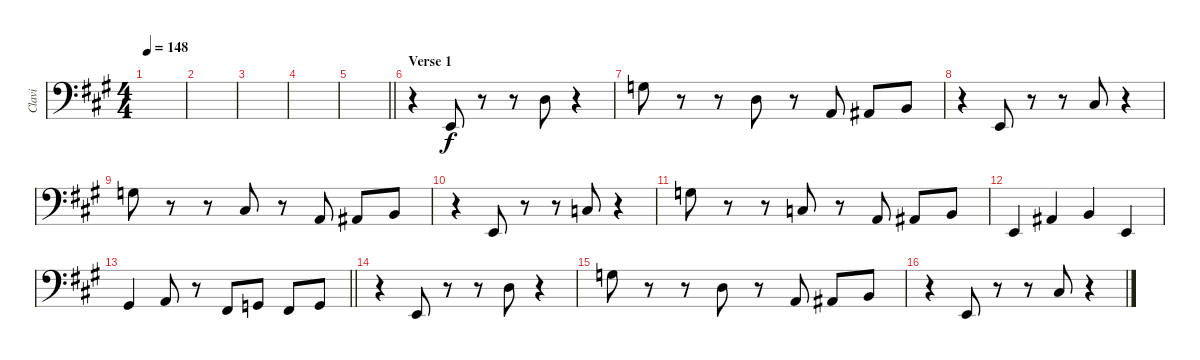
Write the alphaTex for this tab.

\track ("Clavi" "Clavi") {instrument harpsichord}
\staff {score}
\tuning (E4 B3 G3 D3 A2 E2 B1) {hide}
\ts (4 4)
\tempo 148
\clef f4
\ks a
|
|
|
|
\barLineRight lightlight
|
\section ("" "Verse 1")
r.4 0.6.8 r.8 r.8 0.4.8 r.4 |
0.3.8 r.8 r.8 0.4.8 r.8 0.5.8 1.5.8 2.5.8 |
r.4 0.6.8 r.8 r.8 4.5.8 r.4 |
0.3.8 r.8 r.8 4.5.8 r.8 0.5.8 1.5.8 2.5.8 |
r.4 0.6.8 r.8 r.8 3.5.8 r.4 |
0.3.8 r.8 r.8 3.5.8 r.8 0.5.8 1.5.8 2.5.8 |
0.6.4 1.5.4 2.5.4 0.6.4 |
\barLineRight lightlight
4.6.4 0.5.8 r.8 2.6.8 3.6.8 2.6.8 3.6.8 |
r.4 0.6.8 r.8 r.8 0.4.8 r.4 |
0.3.8 r.8 r.8 0.4.8 r.8 0.5.8 1.5.8 2.5.8 |
r.4 0.6.8 r.8 r.8 4.5.8 r.4
